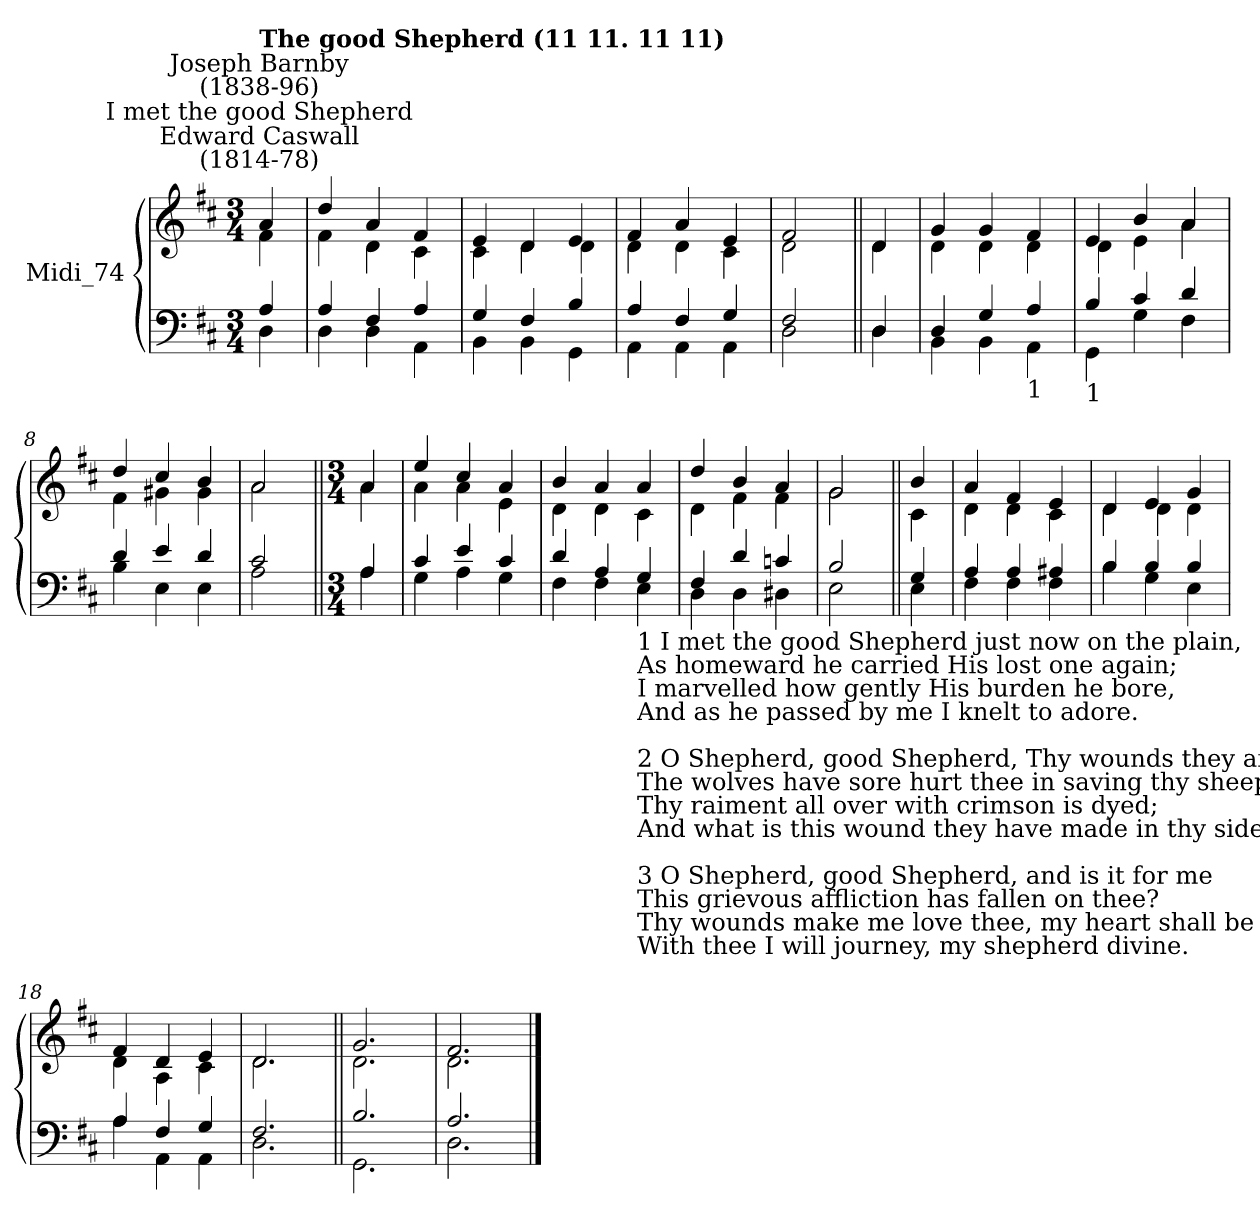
**kern	**kern
*part2	*part1
*staff2	*staff1
*I"Midi_74	*I"Midi_74
*clefF4	*clefG2
*k[f#c#]	*k[f#c#]
*D:	*D:
*M3/4	*M3/4
=	=
*^	*^
!	!	!LO:TX:a:cj:t=Edward Caswall\n(1814-78)	!
!	!	!LO:TX:a:cj:t=I met the good Shepherd	!
!	!	!LO:TX:a:cj:t=Joseph Barnby\n(1838-96)	!
!	!	!LO:TX:a:B:t=The good Shepherd (11 11. 11 11)	!
4A/	4D\	4a/	4f#\
=1	=1	=1	=1
4A/	4D\	4dd/	4f#\
4F#/	4D\	4a/	4d\
4A/	4AA\	4f#/	4c#\
=2	=2	=2	=2
4G/	4BB\	4e/	4c#\
4F#/	4BB\	4d/	4d\
4B/	4GG\	4e/	4d\
=3	=3	=3	=3
4A/	4AA\	4f#/	4d\
4F#/	4AA\	4a/	4d\
4G/	4AA\	4e/	4c#\
=4	=4	=4	=4
2F#/	2D\	2f#/	2d\
=5||	=5||	=5||	=5||
4D/	4D\	4d/	4d\
=6	=6	=6	=6
4D/	4BB\	4g/	4d\
4G/	4BB\	4g/	4d\
!LO:TX:b:t=1	!	!	!
4A/	4AA\	4f#/	4d\
=7	=7	=7	=7
!LO:TX:b:t=1	!	!	!
4B/	4GG\	4e/	4d\
4c#/	4G\	4b/	4e\
4d/	4F#\	4a/	4a\
=8	=8	=8	=8
4d/	4B\	4dd/	4f#\
4e/	4E\	4cc#/	4g#X\
4d/	4E\	4b/	4g#\
=9	=9	=9	=9
2c#/	2A\	2a/	2a\
!!LO:LB:g=z	!!
=10||	=10||	=10||	=10||
*M3/4	*	*M3/4	*
4A/	4A\	4a/	4a\
=11	=11	=11	=11
4c#/	4G\	4ee/	4a\
4e/	4A\	4cc#/	4a\
4c#/	4G\	4a/	4e\
=12	=12	=12	=12
4d/	4F#\	4b/	4d\
4A/	4F#\	4a/	4d\
!LO:TX:b:t=1 I met the good Shepherd just now on the plain,\nAs homeward he carried His lost one again;\nI marvelled how gently His burden he bore,\nAnd as he passed by me I knelt to adore.\n\n2 O Shepherd, good Shepherd, Thy wounds they are deep;\nThe wolves have sore hurt thee in saving thy sheep.\nThy raiment all over with crimson is dyed;\nAnd what is this wound they have made in thy side?\n\n3 O Shepherd, good Shepherd, and is it for me\nThis grievous affliction has fallen on thee?\nThy wounds make me love thee, my heart shall be thine;\nWith thee I will journey, my shepherd divine.	!	!	!
4G/	4E\	4a/	4c#\
=13	=13	=13	=13
4F#/	4D\	4dd/	4d\
4d/	4D\	4b/	4f#\
4cn/	4D#X\	4a/	4f#\
=14	=14	=14	=14
2B/	2E\	2g/	2g\
=15||	=15||	=15||	=15||
4G/	4E\	4b/	4c#\
=16	=16	=16	=16
4A/	4F#\	4a/	4d\
4A/	4F#\	4f#/	4d\
4A#X/	4F#\	4e/	4c#\
=17	=17	=17	=17
4B/	4B\	4d/	4d\
4B/	4G\	4e/	4d\
4B/	4E\	4g/	4d\
=18	=18	=18	=18
4A/	4A\	4f#/	4d\
4F#/	4AA\	4d/	4A\
4G/	4AA\	4e/	4c#\
=19	=19	=19	=19
2.F#/	2.D\	2.d/	2.d\
=20||	=20||	=20||	=20||
2.B/	2.GG\	2.g/	2.d\
=21	=21	=21	=21
2.A/	2.D\	2.f#/	2.d\
*v	*v	*	*
*	*v	*v
==	==
*-	*-
